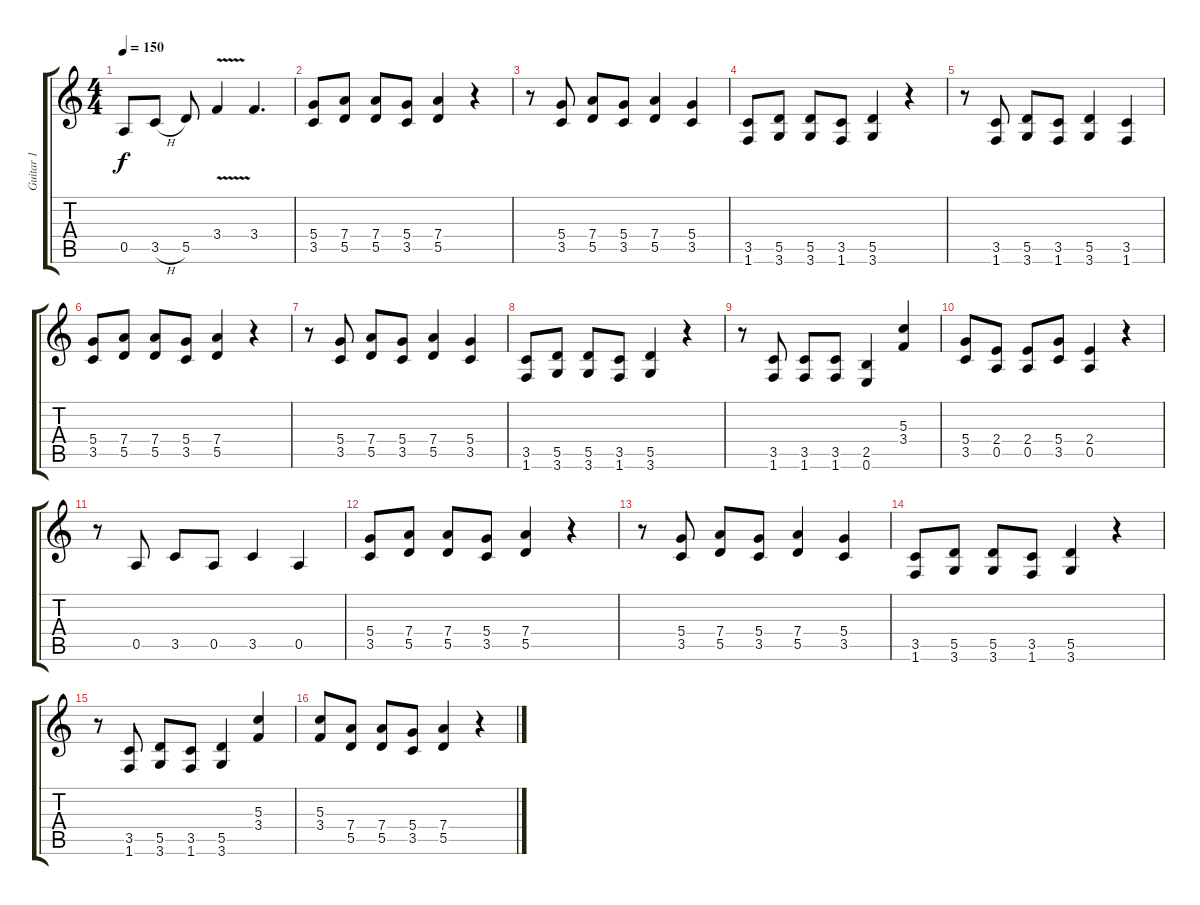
\track ("Guitar 1" "Guitar 1") {instrument distortionguitar}
\staff {score tabs}
\tuning (E4 B3 G3 D3 A2 E2) {hide}
\ts (4 4)
\tempo 150
\clef g2
\ks c
0.5.8{dy f} 3.5{h}.8 5.5.8 3.4{v}.4 3.4.4{d} |
(5.4 3.5).8 (7.4 5.5).8 (7.4 5.5).8 (5.4 3.5).8 (7.4 5.5).4 r.4 |
r.8 (5.4 3.5).8 (7.4 5.5).8 (5.4 3.5).8 (7.4 5.5).4 (5.4 3.5).4 |
(3.5 1.6).8 (5.5 3.6).8 (5.5 3.6).8 (3.5 1.6).8 (5.5 3.6).4 r.4 |
r.8 (3.5 1.6).8 (5.5 3.6).8 (3.5 1.6).8 (5.5 3.6).4 (3.5 1.6).4 |
(5.4 3.5).8 (7.4 5.5).8 (7.4 5.5).8 (5.4 3.5).8 (7.4 5.5).4 r.4 |
r.8 (5.4 3.5).8 (7.4 5.5).8 (5.4 3.5).8 (7.4 5.5).4 (5.4 3.5).4 |
(3.5 1.6).8 (5.5 3.6).8 (5.5 3.6).8 (3.5 1.6).8 (5.5 3.6).4 r.4 |
r.8 (3.5 1.6).8 (3.5 1.6).8 (3.5 1.6).8 (2.5 0.6).4 (5.3 3.4).4 |
(5.4 3.5).8 (2.4 0.5).8 (2.4 0.5).8 (5.4 3.5).8 (2.4 0.5).4 r.4 |
r.8 0.5.8 3.5.8 0.5.8 3.5.4 0.5.4 |
(5.4 3.5).8 (7.4 5.5).8 (7.4 5.5).8 (5.4 3.5).8 (7.4 5.5).4 r.4 |
r.8 (5.4 3.5).8 (7.4 5.5).8 (5.4 3.5).8 (7.4 5.5).4 (5.4 3.5).4 |
(3.5 1.6).8 (5.5 3.6).8 (5.5 3.6).8 (3.5 1.6).8 (5.5 3.6).4 r.4 |
r.8 (3.5 1.6).8 (5.5 3.6).8 (3.5 1.6).8 (5.5 3.6).4 (5.3 3.4).4 |
(5.3 3.4).8 (7.4 5.5).8 (7.4 5.5).8 (5.4 3.5).8 (7.4 5.5).4 r.4
